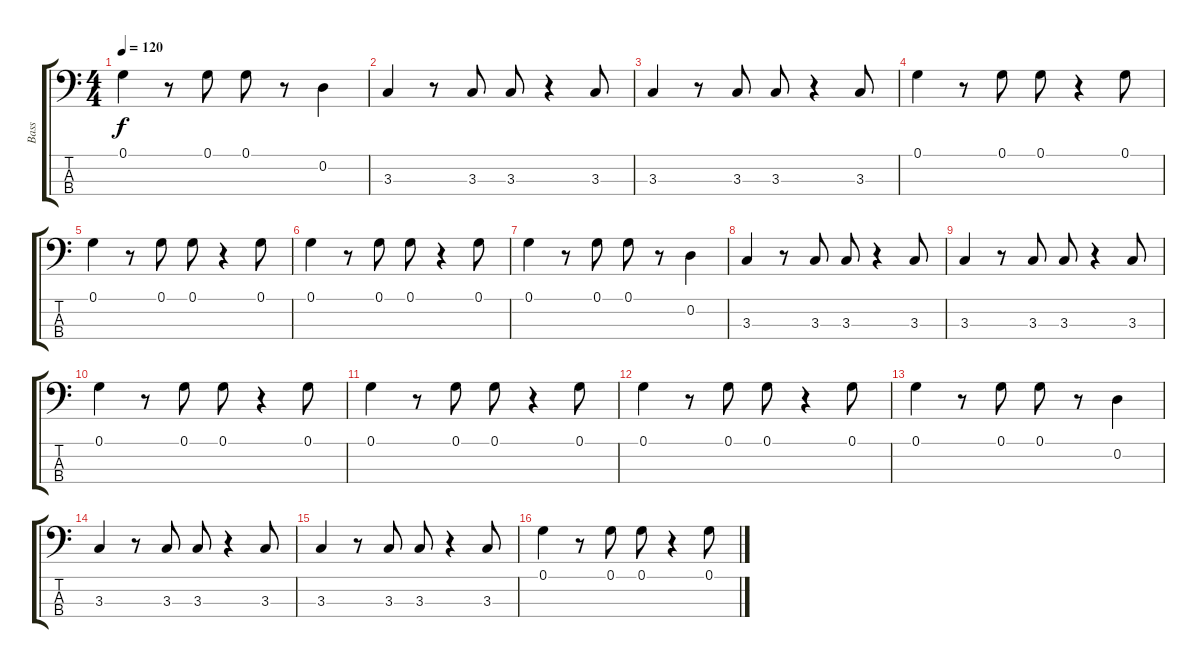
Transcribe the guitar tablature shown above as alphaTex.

\track ("Bass" "Bass") {instrument electricbassfinger}
\staff {score tabs}
\tuning (G2 D2 A1 E1) {hide}
\ts (4 4)
\tempo 120
\clef f4
\ks c
0.1.4{dy f} r.8 0.1.8 0.1.8 r.8 0.2.4 |
3.3.4 r.8 3.3.8 3.3.8 r.4 3.3.8 |
3.3.4 r.8 3.3.8 3.3.8 r.4 3.3.8 |
0.1.4 r.8 0.1.8 0.1.8 r.4 0.1.8 |
0.1.4 r.8 0.1.8 0.1.8 r.4 0.1.8 |
0.1.4 r.8 0.1.8 0.1.8 r.4 0.1.8 |
0.1.4 r.8 0.1.8 0.1.8 r.8 0.2.4 |
3.3.4 r.8 3.3.8 3.3.8 r.4 3.3.8 |
3.3.4 r.8 3.3.8 3.3.8 r.4 3.3.8 |
0.1.4 r.8 0.1.8 0.1.8 r.4 0.1.8 |
0.1.4 r.8 0.1.8 0.1.8 r.4 0.1.8 |
0.1.4 r.8 0.1.8 0.1.8 r.4 0.1.8 |
0.1.4 r.8 0.1.8 0.1.8 r.8 0.2.4 |
3.3.4 r.8 3.3.8 3.3.8 r.4 3.3.8 |
3.3.4 r.8 3.3.8 3.3.8 r.4 3.3.8 |
0.1.4 r.8 0.1.8 0.1.8 r.4 0.1.8
